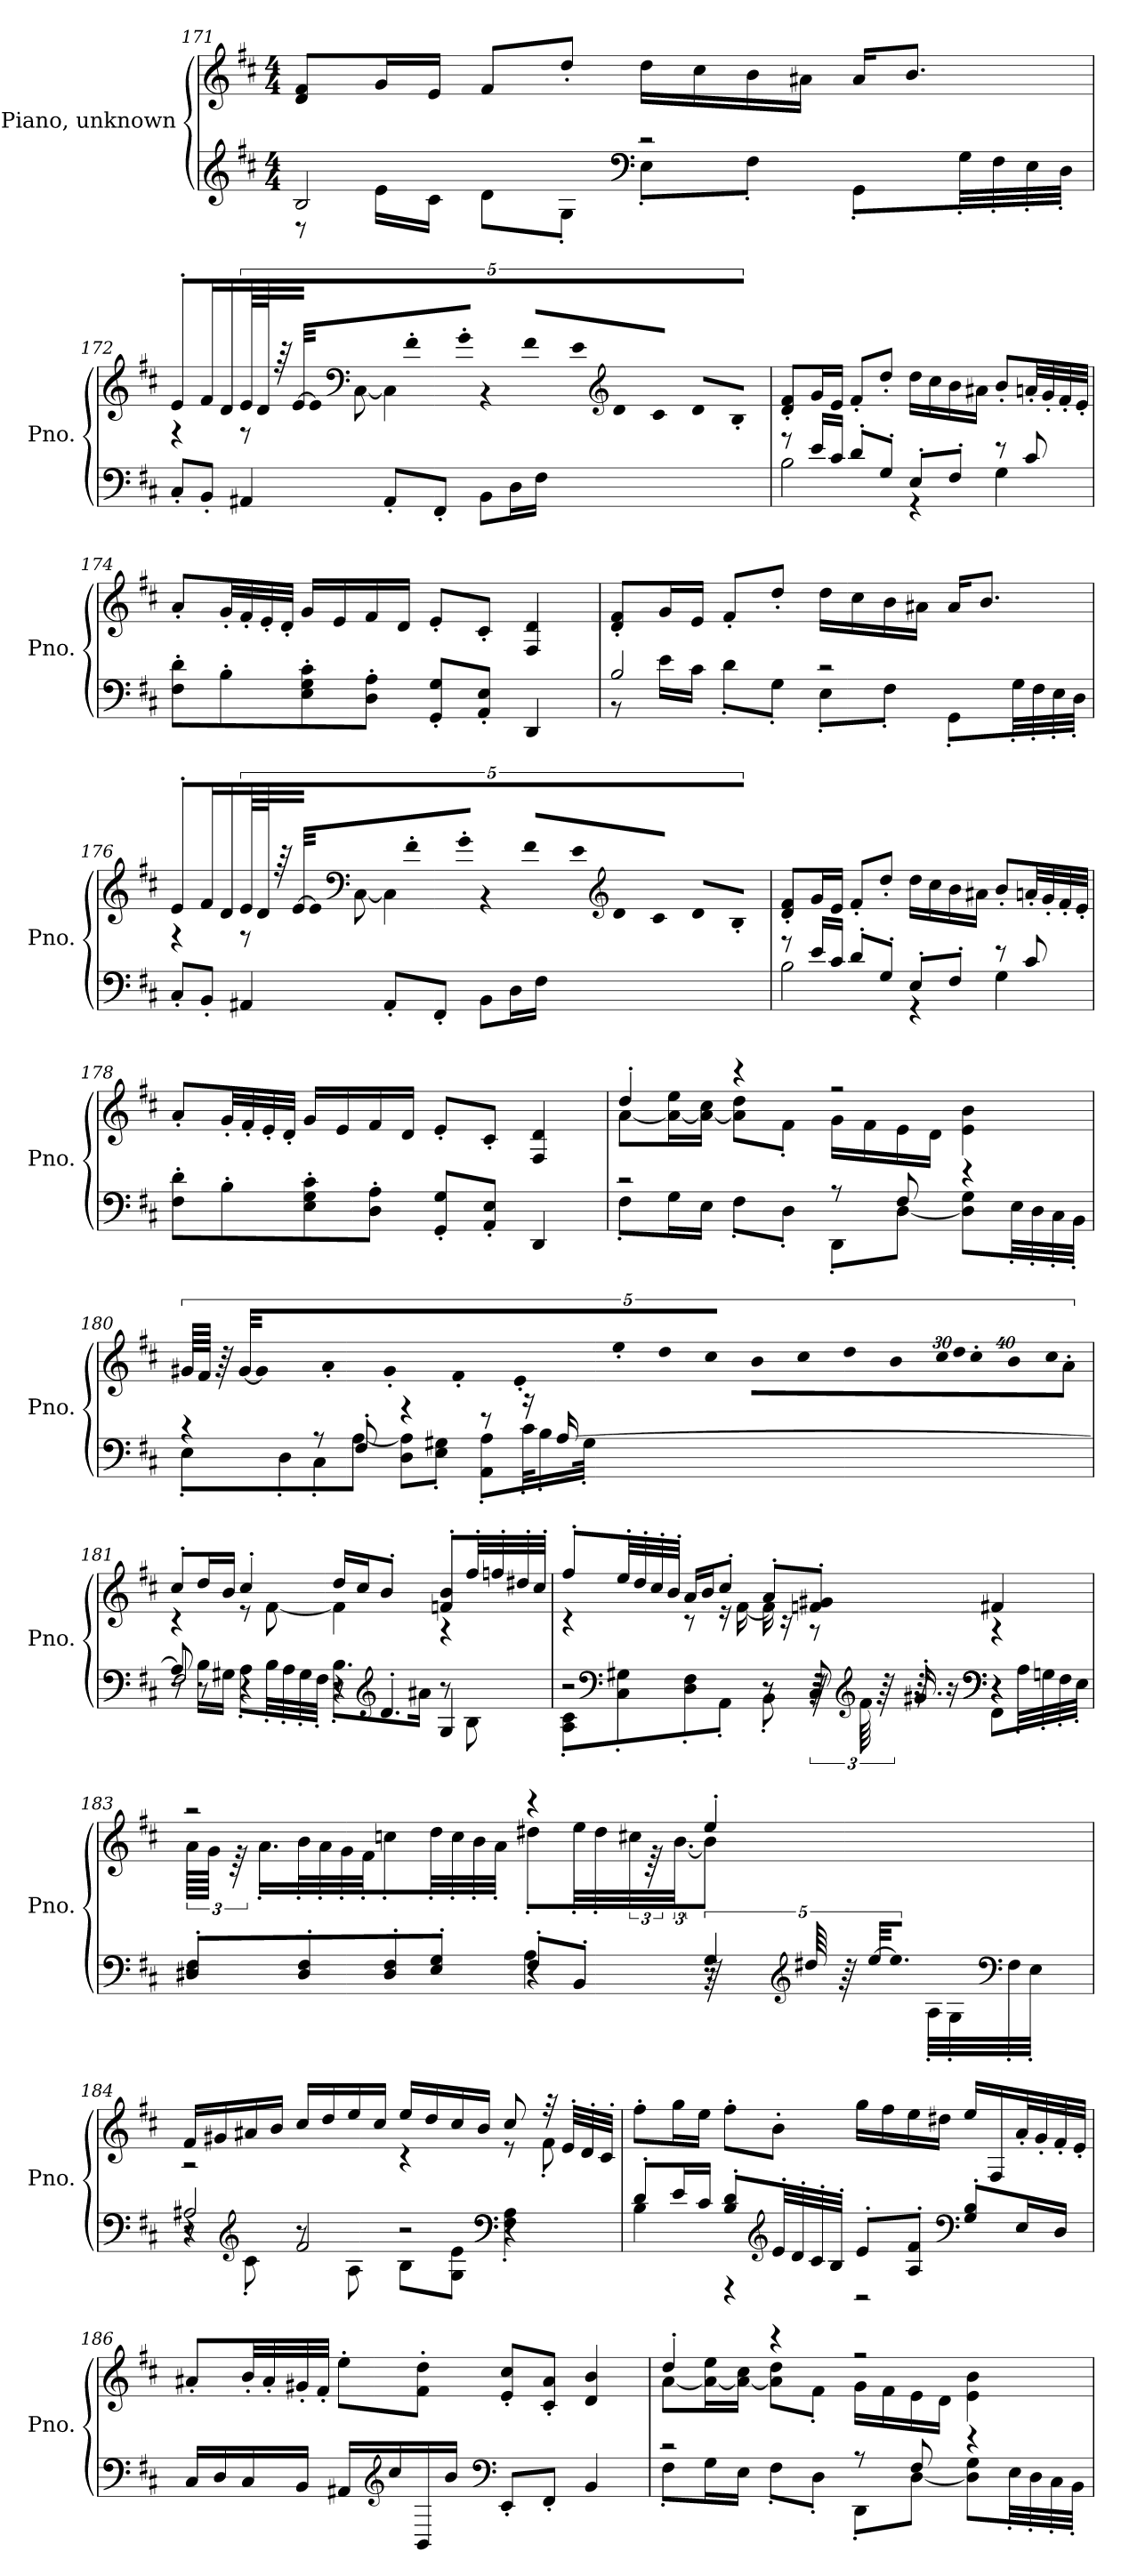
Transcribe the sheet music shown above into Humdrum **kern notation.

**kern	**kern
*part1	*part1
*staff2	*staff1
*I"Piano, unknown	*
*I'Pno.	*
*clefG2	*clefG2
*k[f#c#]	*k[f#c#]
*M4/4	*M4/4
=171	=171
*^	*
2B/	8r	8d/ 8f#/L
.	16e\LL	16g/L
.	16c#\JJ	16e/JJ
.	8d\L	8f#/L
.	8G'\J	8dd'/J
*clefF4	*	*
2r	8E'\L	16dd\LL
.	.	16cc#\
.	8F#'\J	16b\
.	.	16a#X\JJ
.	8GG'\L	16a#/KL
.	.	8.b/J
.	32G'\LL	.
.	32F#'\	.
.	32E'\	.
.	32D'\JJJ	.
*v	*v	*
!!LO:LB:g=z
=172	=172
*	*^
8C#'/L	8e'/L	4r
8BB'/J	16f#/L	.
.	16d/	.
4AA#X/	80e/LL	8r
.	80d/JJJJ	.
.	80r	.
.	[40e/KKL	.
.	8e/]	.
*	*clefF4	*
.	.	[8C#\
.	32f#'/LL	.
.	32g'/JJJ	.
8AA#'/L	16f#/LL	4C#\]
.	16e/	.
*	*clefG2	*
8FF#'/J	16d/	.
.	16c#/JJ	.
8BB\L	8d/L	4r
16D\L	8B'/J	.
16F#\JJ	.	.
*	*v	*v
=173	=173
*^	*
8r	2B\	8d/' 8f#/'L
16e/LL	.	16g/L
16c#/JJ	.	16e/JJ
8d'/L	.	8f#'/L
8G'/J	.	8dd'/J
8E'/L	4r	16dd\LL
.	.	16cc#\
8F#'/J	.	16b\
.	.	16a#X\JJ
8r	4G\	8b'/L
8c#/	.	32an'/LL
.	.	32g'/
.	.	32f#'/
.	.	32e'/JJJ
*v	*v	*
!!LO:PB:g=z
=174	=174
8F#\' 8d\'L	8a'/L
8B'\	32g'/LL
.	32f#'/
.	32e'/
.	32d'/JJJ
8E\' 8G\' 8c#\'	16g/LL
.	16e/
8D\' 8A\'J	16f#/
.	16d/JJ
8GG/' 8G/'L	8e'/L
8AA/' 8E/'J	8c#'/J
4DD/	4F#/ 4d/
=175	=175
*^	*
2B/	8r	8d/' 8f#/'L
.	16e\LL	16g/L
.	16c#\JJ	16e/JJ
.	8d'\L	8f#'/L
.	8G'\J	8dd'/J
2r	8E'\L	16dd\LL
.	.	16cc#\
.	8F#'\J	16b\
.	.	16a#X\JJ
.	8GG'\L	16a#/KL
.	.	8.b/J
.	32G'\LL	.
.	32F#'\	.
.	32E'\	.
.	32D'\JJJ	.
*v	*v	*
!!LO:LB:g=z
=176	=176
*	*^
8C#'/L	8e'/L	4r
8BB'/J	16f#/L	.
.	16d/	.
4AA#X/	80e/LL	8r
.	80d/JJJJ	.
.	80r	.
.	[40e/KKL	.
.	8e/]	.
*	*clefF4	*
.	.	[8C#\
.	32f#'/LL	.
.	32g'/JJJ	.
8AA#'/L	16f#/LL	4C#\]
.	16e/	.
*	*clefG2	*
8FF#'/J	16d/	.
.	16c#/JJ	.
8BB\L	8d/L	4r
16D\L	8B'/J	.
16F#\JJ	.	.
*	*v	*v
=177	=177
*^	*
8r	2B\	8d/' 8f#/'L
16e/LL	.	16g/L
16c#/JJ	.	16e/JJ
8d'/L	.	8f#'/L
8G'/J	.	8dd'/J
8E'/L	4r	16dd\LL
.	.	16cc#\
8F#'/J	.	16b\
.	.	16a#X\JJ
8r	4G\	8b'/L
8c#/	.	32an'/LL
.	.	32g'/
.	.	32f#'/
.	.	32e'/JJJ
*v	*v	*
!!LO:LB:g=z
=178	=178
8F#\' 8d\'L	8a'/L
8B'\	32g'/LL
.	32f#'/
.	32e'/
.	32d'/JJJ
8E\' 8G\' 8c#\'	16g/LL
.	16e/
8D\' 8A\'J	16f#/
.	16d/JJ
8GG/' 8G/'L	8e'/L
8AA/' 8E/'J	8c#'/J
4DD/	4F#/ 4d/
=179	=179
*^	*^
2r	8F#'\L	4dd'/	[8a\L
.	16G\L	.	16a\_ 16ee\L
.	16E\JJ	.	16a\_ 16cc#\JJ
.	8F#'\L	4r	8a\] 8dd\L
.	8D'\J	.	8f#'\J
8r	8DD'\L	2r	16g\LL
.	.	.	16f#\
8F#/	[8D\J	.	16e\
.	.	.	16d\JJ
4r	8D\] 8G\L	.	4e\ 4b\
.	32E'\LL	.	.
.	32D'\	.	.
.	32C#'\	.	.
.	32BB'\JJJ	.	.
*	*	*v	*v
!!LO:LB:g=z
=180	=180	=180
4r	8E'\L	80g#X/LLLL
.	.	80f#/JJJJ
.	.	80r
.	.	[40g#/KLL
.	.	16g#/]
.	8D'\	32a'/L
.	.	32g#'/
.	.	32f#'/
.	.	32e'/JJ
8r	8C#'\	8ee'/
8F#'/	[8A\J	16dd/L
.	.	16cc#/JJ
4r	8D\ 8A\]L	16b\LL
.	.	16cc#\
.	8E\' 8G#X\'J	16dd\
.	.	16b\
*	*	*Xbrackettup
!	!	!LO:N:vis=64
8r	8AA\' 8A\'L	960%17cc#\KL
!	!	!LO:N:vis=32
.	.	640%23dd\
!	!	!LO:N:vis=64
.	.	960%17cc#'\L
!	!	!LO:N:vis=64
.	.	960%17b\J
!	!	!LO:N:vis=32
.	.	640%23cc#\JJ
16r	32c#'\KL	8a'\J
.	16B'\	.
[16A/	.	.
.	32G#'\JJk	.
!!LO:LB:g=z
=181	=181	=181
*	*^	*^
8A/]	8r	2F#/	8cc#'/L	4r
8r	16B\LL	.	16dd/L	.
.	16G#X\JJ	.	16b/JJ	.
4r	8A'\L	.	4cc#'/	8r
.	32B'\LL	.	.	[8f#\
.	32A'\	.	.	.
.	32G#'\	.	.	.
.	32F#'\JJJ	.	.	.
8r	8.B'\L	4r	16dd/LL	4f#\]
.	.	.	16cc#/J	.
*clefG2	*	*	*	*
4.d'/	.	.	8b'/J	.
.	16a#X\Jk	.	.	.
.	8r	4G#/	8fn/' 8b/'L	4r
.	8B\	.	32ff#'/LL	.
.	.	.	32ffn'/	.
.	.	.	32dd#X'/	.
.	.	.	32cc#'/JJJ	.
!!LO:LB:g=z	!!
=182	=182	=182	=182	=182
2r	8A\' 8c#\'L	2r	8ff#'/L	4r
*clefF4	*	*	*	*
.	8C#\' 8G#X\'	.	32ee'/LL	.
.	.	.	32dd'/	.
.	.	.	32cc#'/	.
.	.	.	32b'/JJJ	.
.	8D\' 8F#\'	.	16a/LL	8r
.	.	.	16b/J	.
.	8AA'\J	.	8cc#'/J	16r
.	.	.	.	[16f#\
8r	8BB'\	8r	8a'/L	16f#\]
.	.	.	.	16r
32r	96r	8C#/	8fn/' 8g#X/'J	8r
*clefG2	*	*	*	*
.	96f#\	.	.	.
.	96r	.	.	.
16.g#X'/	32r	.	.	.
.	16r	.	.	.
*clefF4	*	*	*	*
4r	8FF#\L	4r	4f#X/	4r
.	32A'\LL	.	.	.
.	32Gn'\	.	.	.
.	32F#'\	.	.	.
.	32E'\JJJ	.	.	.
!!LO:PB:g=z	!!
=183	=183	=183	=183	=183
*	*	*	*	*brackettup
8D#X/' 8F#/'L	2r	2r	2r	96a\LLLL
.	.	.	.	96g\JJJJ
.	.	.	.	96r
.	.	.	.	16.a'\LL
8D#/' 8F#/'	.	.	.	32b'\L
.	.	.	.	32a'\
.	.	.	.	32g'\
.	.	.	.	32f#'\JJ
8D#/' 8F#/'	.	.	.	8ccn'\
8E/' 8G/'J	.	.	.	32dd'\LL
.	.	.	.	32cc'\
.	.	.	.	32b'\
.	.	.	.	32a'\JJJ
8F#'/L	4A\	4r	4r	8dd#X'\L
8BB'/J	.	.	.	32ee'\LL
.	.	.	.	32dd#'\
.	.	.	.	48cc#X\JJJ
.	.	.	.	96r
.	.	.	.	[48.b\
80r	8r	4G/	4ee'/	4b\]
*clefG2	*	*	*	*
80dd#X/	.	.	.	.
80r	.	.	.	.
[40ee/KKL	.	.	.	.
8.ee/J]	.	.	.	.
.	32A'\LLL	.	.	.
.	32G'\	.	.	.
*clefF4	*	*	*	*
.	32F#'\	.	.	.
.	32E'\JJJ	.	.	.
!!LO:LB:g=z	!!
=184	=184	=184	=184	=184
4r	8r	2A#X/	16f#/LL	2r
.	.	.	16g#X/	.
*clefG2	*	*	*	*
.	8c#'\	.	16a#X/	.
.	.	.	16b/JJ	.
2f#/	8r	.	16cc#/LL	.
.	.	.	16dd/	.
.	8A#\	.	16ee/	.
.	.	.	16cc#/JJ	.
.	8B\L	2r	16ee/LL	4r
.	.	.	16dd/	.
.	8G\ 8e\J	.	16cc#/	.
.	.	.	16b/JJ	.
*clefF4	*	*	*	*
4r	4F#\' 4A#\'	.	8cc#/	8r
.	.	.	32r	8f#'\
.	.	.	32e'/LLL	.
.	.	.	32d'/	.
.	.	.	32c#'/JJJ	.
*	*v	*v	*	*
*	*	*v	*v
=185	=185	=185
8d'/L	4B\	8ff#'\L
16e/L	.	16gg\L
16c#/JJ	.	16ee\JJ
8B/' 8d/'L	4r	8ff#'\L
*clefG2	*	*
32e'/LL	.	8b'\J
32d'/	.	.
32c#'/	.	.
32B'/JJJ	.	.
8e'/L	2r	16gg\LL
.	.	16ff#\
8A/' 8f#/'J	.	16ee\
.	.	16dd#X\JJ
*clefF4	*	*
8G/' 8B/'L	.	16ee/LL
.	.	16F#/
16E/L	.	32a'/L
.	.	32g'/
16D/JJ	.	32f#'/
.	.	32e'/JJJ
*v	*v	*
!!LO:LB:g=z
=186	=186
16C#/LL	8a#X'/L
16D/	.
16C#/	32b'/LL
.	32a#'/
16BB/JJ	32g#X'/
.	32f#'/JJJ
16AA#X/LL	8ee'\L
*clefG2	*
16cc#/	.
16BB/	8f#\' 8dd\'J
16b/JJ	.
*clefF4	*
8EE'/L	8e/' 8cc#/'L
8FF#'/J	8c#/' 8a#/'J
4BB/	4d/ 4b/
=187	=187
*^	*^
2r	8F#'\L	4dd'/	[8a\L
.	16G\L	.	16a\_ 16ee\L
.	16E\JJ	.	16a\_ 16cc#\JJ
.	8F#'\L	4r	8a\] 8dd\L
.	8D'\J	.	8f#'\J
8r	8DD'\L	2r	16g\LL
.	.	.	16f#\
8F#/	[8D\J	.	16e\
.	.	.	16d\JJ
4r	8D\] 8G\L	.	4e\ 4b\
.	32E'\LL	.	.
.	32D'\	.	.
.	32C#'\	.	.
.	32BB'\JJJ	.	.
*v	*v	*	*
*	*v	*v
=	=
*-	*-
